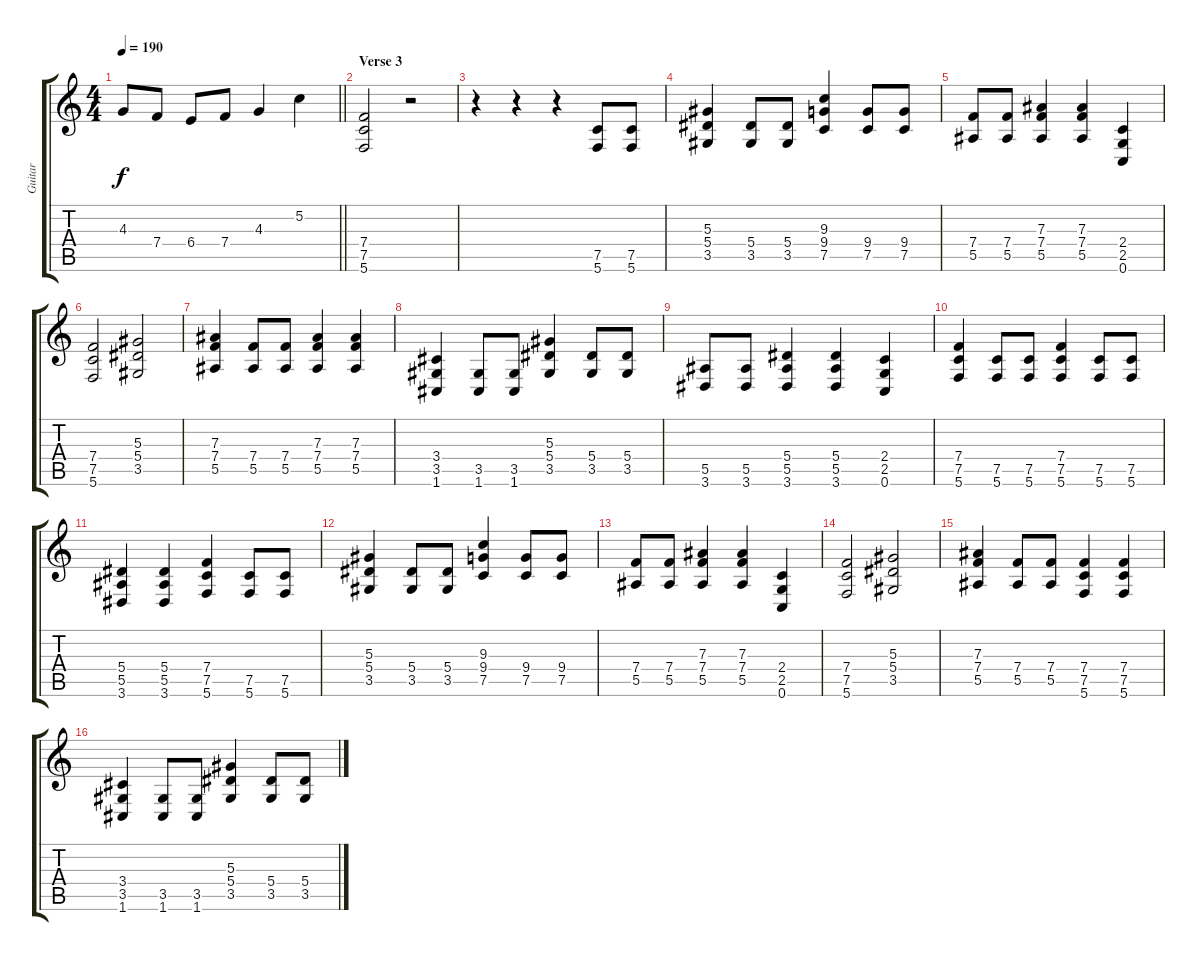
\track ("Guitar" "Guitar") {instrument distortionguitar}
\staff {score tabs}
\tuning (C4 G3 Eb3 Bb2 F2 C2) {hide}
\ts (4 4)
\tempo 190
\clef g2
\barLineRight lightlight
\ks c
4.3.8{dy f} 7.4.8 6.4.8 7.4.8 4.3.4 5.2.4 |
\section ("" "Verse 3")
(7.4 7.5 5.6).2 r.2 |
r.4 r.4 r.4 (7.5 5.6).8 (7.5 5.6).8 |
(5.3 5.4 3.5).4 (5.4 3.5).8 (5.4 3.5).8 (9.3 9.4 7.5).4 (9.4 7.5).8 (9.4 7.5).8 |
(7.4 5.5).8 (7.4 5.5).8 (7.3 7.4 5.5).4 (7.3 7.4 5.5).4 (2.4 2.5 0.6).4 |
(7.4 7.5 5.6).2 (5.3 5.4 3.5).2 |
(7.3 7.4 5.5).4 (7.4 5.5).8 (7.4 5.5).8 (7.3 7.4 5.5).4 (7.3 7.4 5.5).4 |
(3.4 3.5 1.6).4 (3.5 1.6).8 (3.5 1.6).8 (5.3 5.4 3.5).4 (5.4 3.5).8 (5.4 3.5).8 |
(5.5 3.6).8 (5.5 3.6).8 (5.4 5.5 3.6).4 (5.4 5.5 3.6).4 (2.4 2.5 0.6).4 |
(7.4 7.5 5.6).4 (7.5 5.6).8 (7.5 5.6).8 (7.4 7.5 5.6).4 (7.5 5.6).8 (7.5 5.6).8 |
(5.4 5.5 3.6).4 (5.4 5.5 3.6).4 (7.4 7.5 5.6).4 (7.5 5.6).8 (7.5 5.6).8 |
(5.3 5.4 3.5).4 (5.4 3.5).8 (5.4 3.5).8 (9.3 9.4 7.5).4 (9.4 7.5).8 (9.4 7.5).8 |
(7.4 5.5).8 (7.4 5.5).8 (7.3 7.4 5.5).4 (7.3 7.4 5.5).4 (2.4 2.5 0.6).4 |
(7.4 7.5 5.6).2 (5.3 5.4 3.5).2 |
(7.3 7.4 5.5).4 (7.4 5.5).8 (7.4 5.5).8 (7.4 7.5 5.6).4 (7.4 7.5 5.6).4 |
(3.4 3.5 1.6).4 (3.5 1.6).8 (3.5 1.6).8 (5.3 5.4 3.5).4 (5.4 3.5).8 (5.4 3.5).8
